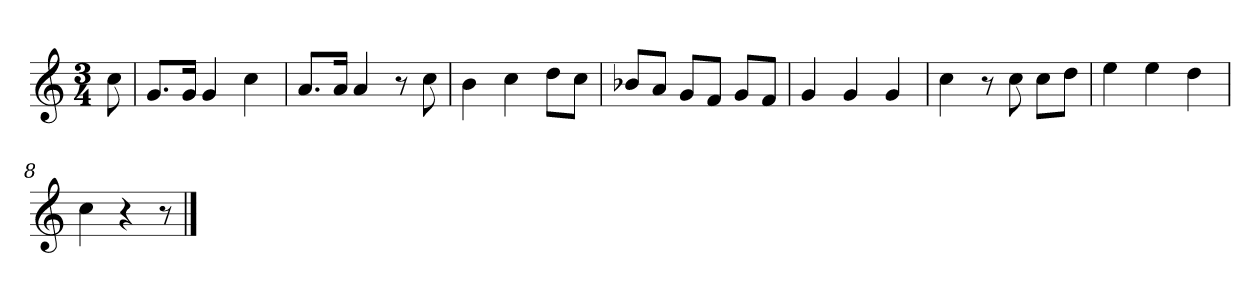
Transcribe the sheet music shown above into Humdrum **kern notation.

**kern
*part1
*staff1
*k[]
*M3/4
*MM120
=
8cc
=1
8.gL
16gJk
4g
4cc
=2
8.aL
16aJk
4a
8r
8cc
=3
4b
4cc
8ddL
8ccJ
=4
8b-XL
8aJ
8gL
8fJ
8gL
8fJ
=5
4g
4g
4g
=6
4cc
8r
8cc
8ccL
8ddJ
=7
4ee
4ee
4dd
=8
4cc
4r
8r
==
*-
